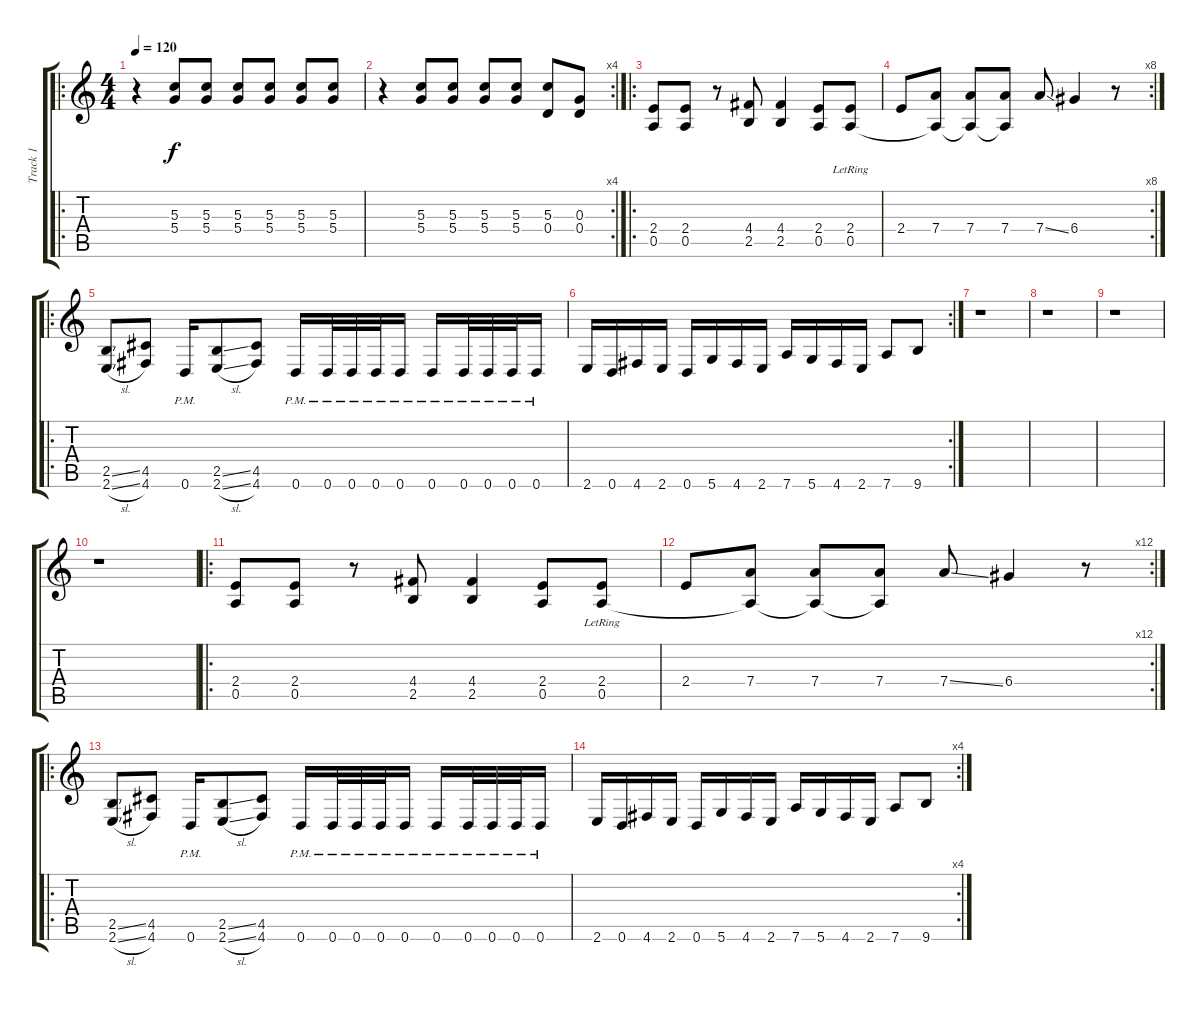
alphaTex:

\track ("Track 1" "Track 1") {instrument distortionguitar}
\staff {score tabs}
\tuning (E4 B3 G3 D3 A2 D2) {hide}
\ro
\ts (4 4)
\tempo 120
\clef g2
\ks c
r.4{dy f} (5.3 5.4).8 (5.3 5.4).8 (5.3 5.4).8 (5.3 5.4).8 (5.3 5.4).8 (5.3 5.4).8 |
\rc 4
r.4 (5.3 5.4).8 (5.3 5.4).8 (5.3 5.4).8 (5.3 5.4).8 (5.3 0.4).8 (0.3 0.4).8 |
\ro
(2.4 0.5).8 (2.4 0.5).8 r.8 (4.4 2.5).8 (4.4 2.5).4 (2.4 0.5).8 (2.4 0.5{lr}).8 |
\rc 8
2.4.8 (7.4 0.5{t}).8 (7.4 0.5{t}).8 (7.4 0.5{t}).8 7.4{ss}.8 6.4.4 r.8 |
\ro
(2.5{ss} 2.6{sl}).8 (4.5 4.6).8 0.6{pm}.16 (2.5{ss} 2.6{sl}).8 (4.5 4.6).8 0.6{pm}.16 0.6{pm}.32 0.6{pm}.32 0.6{pm}.32 0.6{pm}.16 0.6{pm}.16 0.6{pm}.32 0.6{pm}.32 0.6{pm}.32 0.6{pm}.16 |
\rc 2
2.6.16 0.6.16 4.6.16 2.6.16 0.6.16 5.6.16 4.6.16 2.6.16 7.6.16 5.6.16 4.6.16 2.6.16 7.6.8 9.6.8 |
r.1 |
r.1 |
r.1 |
r.1 |
\ro
(2.4 0.5).8 (2.4 0.5).8 r.8 (4.4 2.5).8 (4.4 2.5).4 (2.4 0.5).8 (2.4 0.5{lr}).8 |
\rc 12
2.4.8 (7.4 0.5{t}).8 (7.4 0.5{t}).8 (7.4 0.5{t}).8 7.4{ss}.8 6.4.4 r.8 |
\ro
(2.5{ss} 2.6{sl}).8 (4.5 4.6).8 0.6{pm}.16 (2.5{ss} 2.6{sl}).8 (4.5 4.6).8 0.6{pm}.16 0.6{pm}.32 0.6{pm}.32 0.6{pm}.32 0.6{pm}.16 0.6{pm}.16 0.6{pm}.32 0.6{pm}.32 0.6{pm}.32 0.6{pm}.16 |
\rc 4
2.6.16 0.6.16 4.6.16 2.6.16 0.6.16 5.6.16 4.6.16 2.6.16 7.6.16 5.6.16 4.6.16 2.6.16 7.6.8 9.6.8
